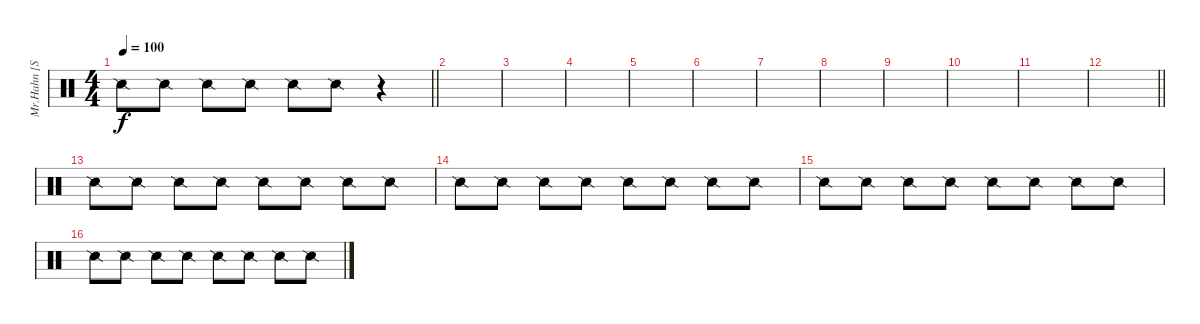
\track ("Mr.Hahn [Sampler4]" "Mr.Hahn [S") {instrument percussion}
\staff {score}
\articulation defaults
\ts (4 4)
\tempo 100
\clef neutral
\barLineRight lightlight
\ks c "Snare (side stick) 2".8{dy f} "Snare (side stick) 2".8 "Snare (side stick) 2".8 "Snare (side stick) 2".8 "Snare (side stick) 2".8 "Snare (side stick) 2".8
r.4 |
|
|
|
|
|
|
|
|
|
|
\barLineRight lightlight
|
"Snare (side stick) 2".8 "Snare (side stick) 2".8 "Snare (side stick) 2".8 "Snare (side stick) 2".8 "Snare (side stick) 2".8 "Snare (side stick) 2".8 "Snare (side stick) 2".8 "Snare (side stick) 2".8 |
"Snare (side stick) 2".8 "Snare (side stick) 2".8 "Snare (side stick) 2".8 "Snare (side stick) 2".8 "Snare (side stick) 2".8 "Snare (side stick) 2".8 "Snare (side stick) 2".8 "Snare (side stick) 2".8 |
"Snare (side stick) 2".8 "Snare (side stick) 2".8 "Snare (side stick) 2".8 "Snare (side stick) 2".8 "Snare (side stick) 2".8 "Snare (side stick) 2".8 "Snare (side stick) 2".8 "Snare (side stick) 2".8 |
"Snare (side stick) 2".8 "Snare (side stick) 2".8 "Snare (side stick) 2".8 "Snare (side stick) 2".8 "Snare (side stick) 2".8 "Snare (side stick) 2".8 "Snare (side stick) 2".8 "Snare (side stick) 2".8
